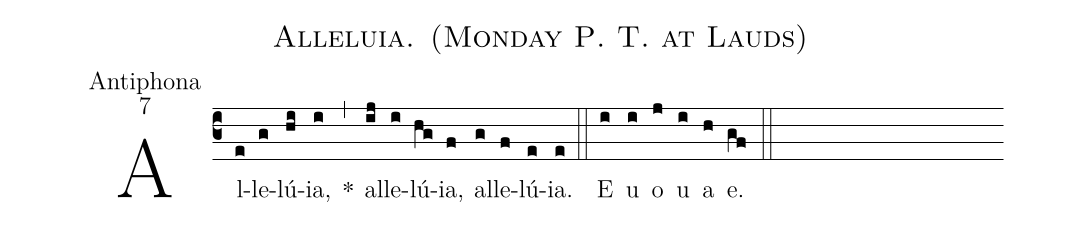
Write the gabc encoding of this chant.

name:Alleluia. (Monday P. T. at Lauds);
office-part:Antiphona;
mode:7;
%%
(c3) Al(e)le(g)lú(hi)ia,(i) *(,) al(ij)le(i)lú(hg)ia,(f) al(g)le(f)lú(e)ia.(e) (::) <eu>E(i) u(i) o(j) u(i) a(h) e.</eu>(gf) (::)
